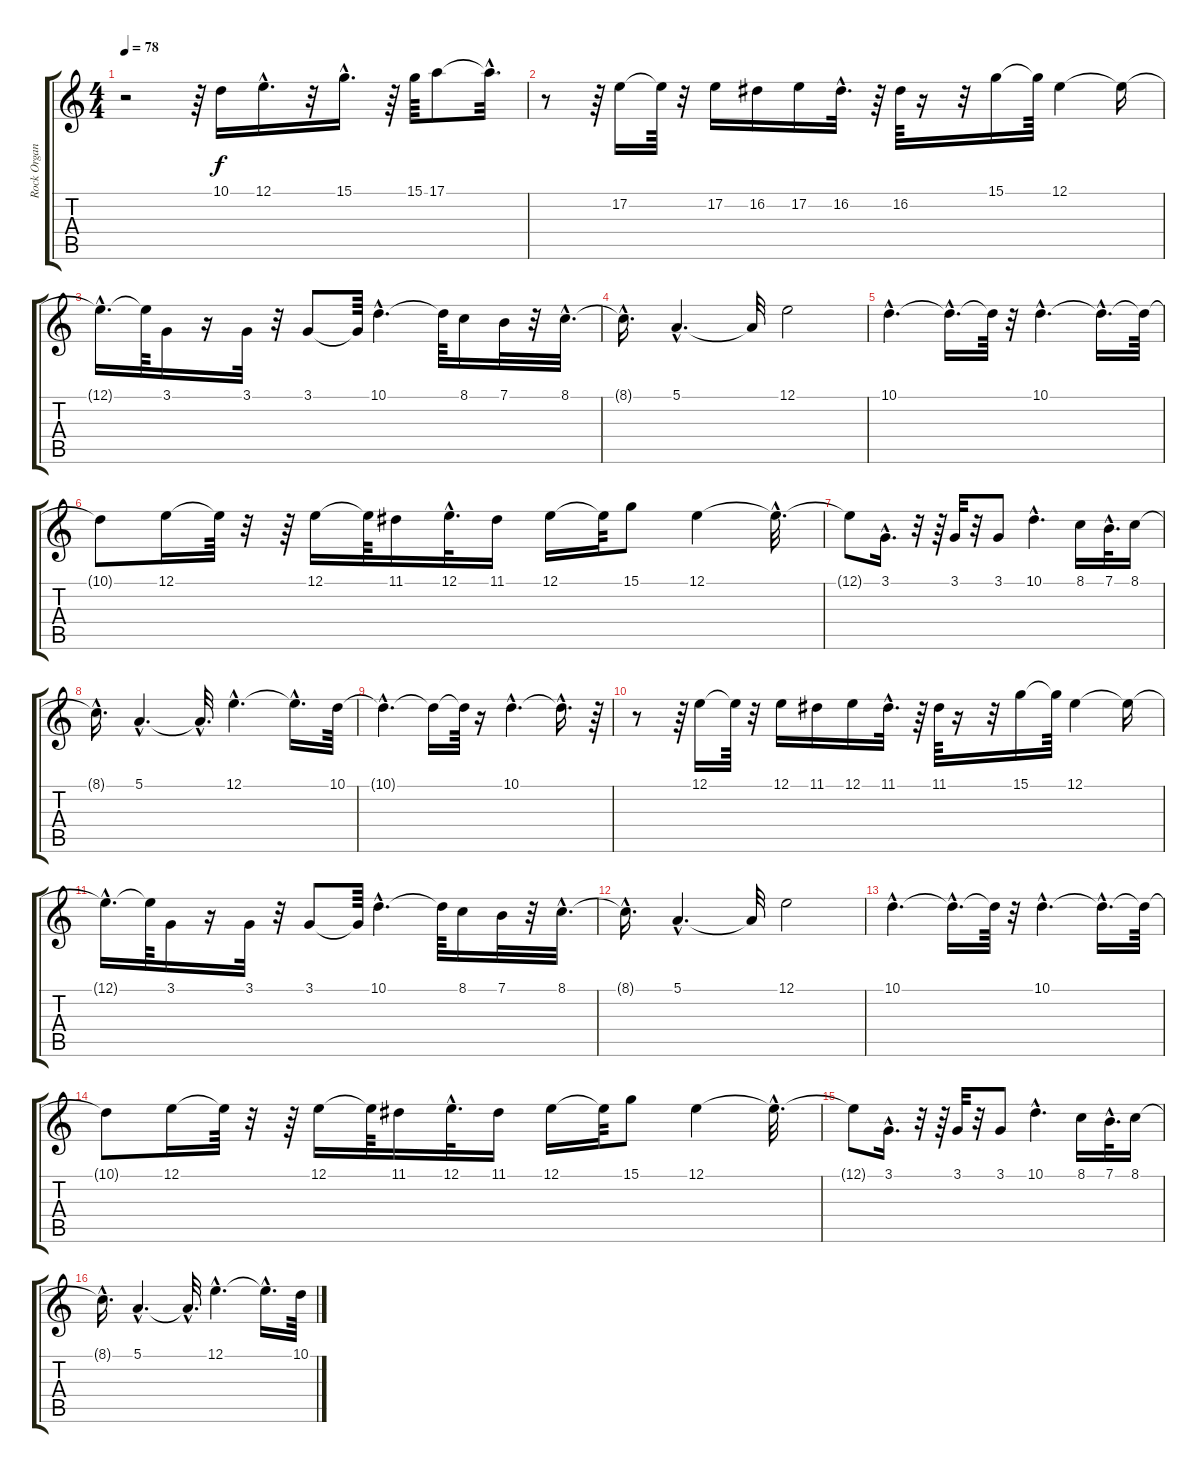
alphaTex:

\track ("Rock Organ" "Rock Organ") {instrument rockorgan}
\staff {score tabs}
\tuning (E4 B3 G3 D3 A2 E2) {hide}
\ts (4 4)
\tempo 78
\clef g2
\ks c
r.2{dy f} r.64 10.1.16 12.1{hac}.16{d} r.32 15.1{hac}.16{d} r.64 15.1.64 17.1.8 17.1{hac t}.32{d} |
r.8 r.64 17.2.16 17.2{t}.64 r.32 17.2.16 16.2.16 17.2.16 16.2{hac}.32{d} r.64 16.2.64 r.16 r.32 15.1.16 15.1{t}.64 12.1.4 12.1{t}.16 |
12.1{hac t}.16{d} 12.1{t}.64 3.1.16 r.16 3.1.32 r.32 3.1.8 3.1{t}.64 10.1{hac}.4{d} 10.1{t}.64 8.1.16 7.1.32 r.32 8.1{hac}.32{d} |
8.1{hac t}.16{d} 5.1{hac}.4{d} 5.1{t}.32 12.1.2 |
10.1{hac}.4{d} 10.1{hac t}.16{d} 10.1{t}.64 r.32 10.1{hac}.4{d} 10.1{hac t}.16{d} 10.1{t}.64 |
10.1{t}.8 12.1.16 12.1{t}.64 r.32 r.64 12.1.16 12.1{t}.64 11.1.16 12.1{hac}.32{d} 11.1.16 12.1.16 12.1{t}.64 15.1.8 12.1.4 12.1{hac t}.32{d} |
12.1{t}.8 3.1{hac}.16{d} r.32 r.64 3.1.32 r.32 3.1.8 10.1{hac}.4{d} 8.1.16 7.1{hac}.32{d} 8.1.16 |
8.1{hac t}.16{d} 5.1{hac}.4{d} 5.1{hac t}.32{d} 12.1{hac}.4{d} 12.1{hac t}.16{d} 10.1.64 |
10.1{hac t}.4{d} 10.1{t}.16 10.1{t}.64 r.16 10.1{hac}.4{d} 10.1{hac t}.16{d} r.64 |
r.8 r.64 12.1.16 12.1{t}.64 r.32 12.1.16 11.1.16 12.1.16 11.1{hac}.32{d} r.64 11.1.64 r.16 r.32 15.1.16 15.1{t}.64 12.1.4 12.1{t}.16 |
12.1{hac t}.16{d} 12.1{t}.64 3.1.16 r.16 3.1.32 r.32 3.1.8 3.1{t}.64 10.1{hac}.4{d} 10.1{t}.64 8.1.16 7.1.32 r.32 8.1{hac}.32{d} |
8.1{hac t}.16{d} 5.1{hac}.4{d} 5.1{t}.32 12.1.2 |
10.1{hac}.4{d} 10.1{hac t}.16{d} 10.1{t}.64 r.32 10.1{hac}.4{d} 10.1{hac t}.16{d} 10.1{t}.64 |
10.1{t}.8 12.1.16 12.1{t}.64 r.32 r.64 12.1.16 12.1{t}.64 11.1.16 12.1{hac}.32{d} 11.1.16 12.1.16 12.1{t}.64 15.1.8 12.1.4 12.1{hac t}.32{d} |
12.1{t}.8 3.1{hac}.16{d} r.32 r.64 3.1.32 r.32 3.1.8 10.1{hac}.4{d} 8.1.16 7.1{hac}.32{d} 8.1.16 |
8.1{hac t}.16{d} 5.1{hac}.4{d} 5.1{hac t}.32{d} 12.1{hac}.4{d} 12.1{hac t}.16{d} 10.1.64
